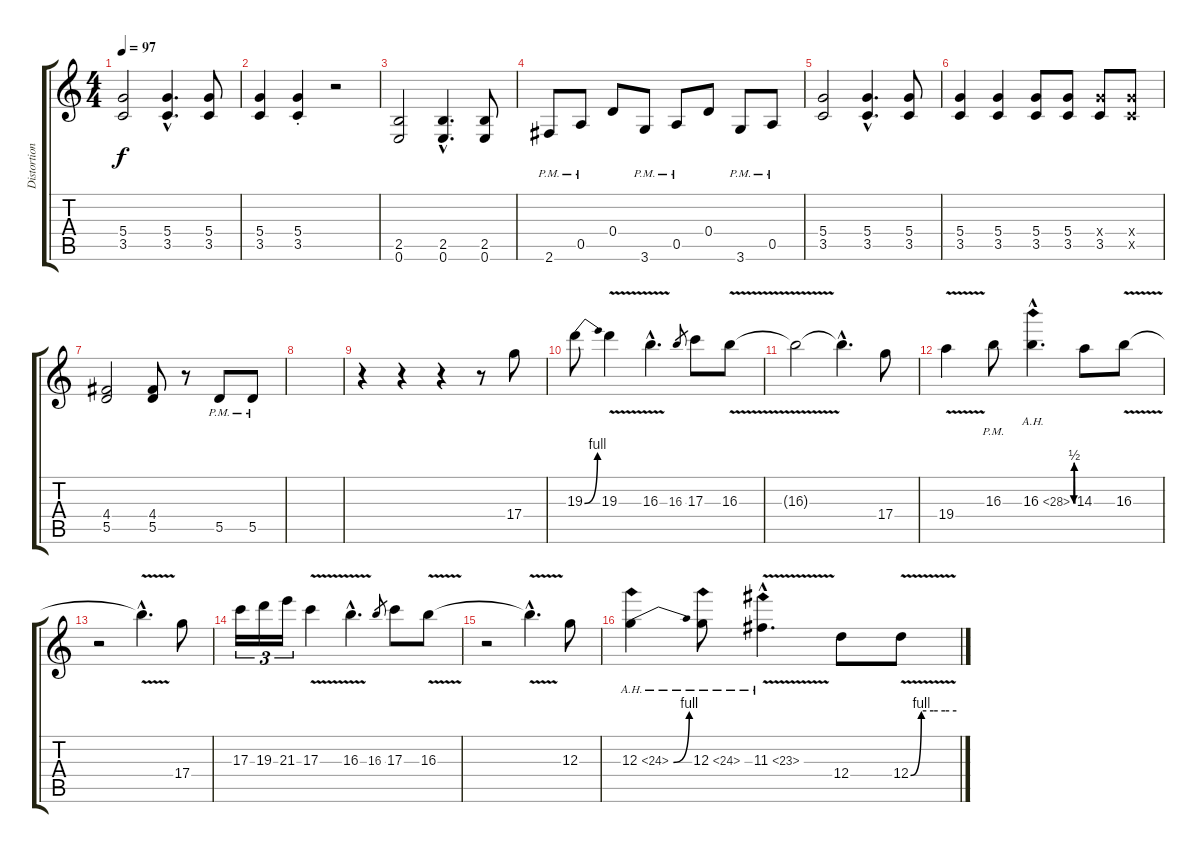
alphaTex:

\track ("Distortion Nr.1" "Distortion") {instrument overdrivenguitar}
\staff {score tabs}
\tuning (E4 B3 G3 D3 A2 E2) {hide}
\ts (4 4)
\tempo 97
\clef g2
\ks c
(5.4 3.5).2{dy f} (5.4{hac} 3.5{hac}).4{d} (5.4 3.5).8 |
(5.4 3.5).4 (5.4{st} 3.5{st}).4 r.2 |
(2.5 0.6).2 (2.5{hac} 0.6{hac}).4{d} (2.5 0.6).8 |
2.6{pm}.8 0.5{pm}.8 0.4.8 3.6{pm}.8 0.5{pm}.8 0.4.8 3.6{pm}.8 0.5{pm}.8 |
(5.4 3.5).2 (5.4{hac} 3.5{hac}).4{d} (5.4 3.5).8 |
(5.4 3.5).4 (5.4 3.5).4 (5.4 3.5).8 (5.4 3.5).8 (5.4{x} 3.5).8 (5.4{x} 3.5{x}).8 |
(4.4 5.5).2 (4.4 5.5).8 r.8 5.5{pm}.8 5.5{pm}.8 |
|
r.4 r.4 r.4 r.8 17.4.8{volume 14} |
19.3{be (bend 0 0 60 4)}.8 19.3{v}.4 16.3{v hac}.4{d} 16.3.8{gr} 17.3.8 16.3{v}.8 |
16.3{t}.2 16.3{hac t}.4{d} 17.4.8 |
19.4{v}.4 16.3{pm}.8 16.3{be (custom 0 0 15 2 30 0 60 0) ah 12 hac}.4{d} 14.3.8 16.3{v}.8 |
r.2 16.3{hac t}.4{d} 17.4.8 |
17.3.16{tu (3 2)} 19.3.16{tu (3 2)} 21.3.16{tu (3 2)} 17.3{v}.4 16.3{v hac}.4{d} 16.3.8{gr} 17.3.8 16.3{v}.8 |
r.2 16.3{hac t}.4{d} 12.3.8 |
12.3{be (bend 0 0 60 4) ah 12}.4 12.3{ah 12}.8 11.3{ah 12 v hac}.4{d} 12.4.8 12.4{be (custom 0 0 14 4 30 4 45 4 60 4) v}.8
